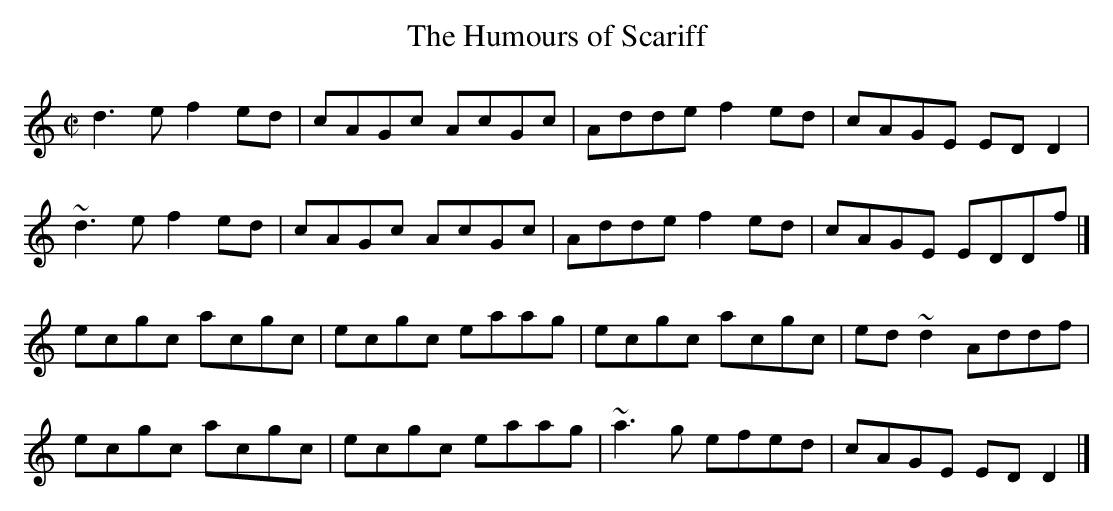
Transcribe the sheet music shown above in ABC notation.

X:1
T:Humours of Scariff, The
M:C|
L:1/8
K:DDor
d3e f2ed|cAGc AcGc|Adde f2ed|cAGE EDD2|!
~d3e f2ed|cAGc AcGc|Adde f2ed|cAGE EDDf|]!
ecgc acgc|ecgc eaag|ecgc acgc|ed~d2 Addf|!
ecgc acgc|ecgc eaag|~a3g efed|cAGE EDD2|]!
